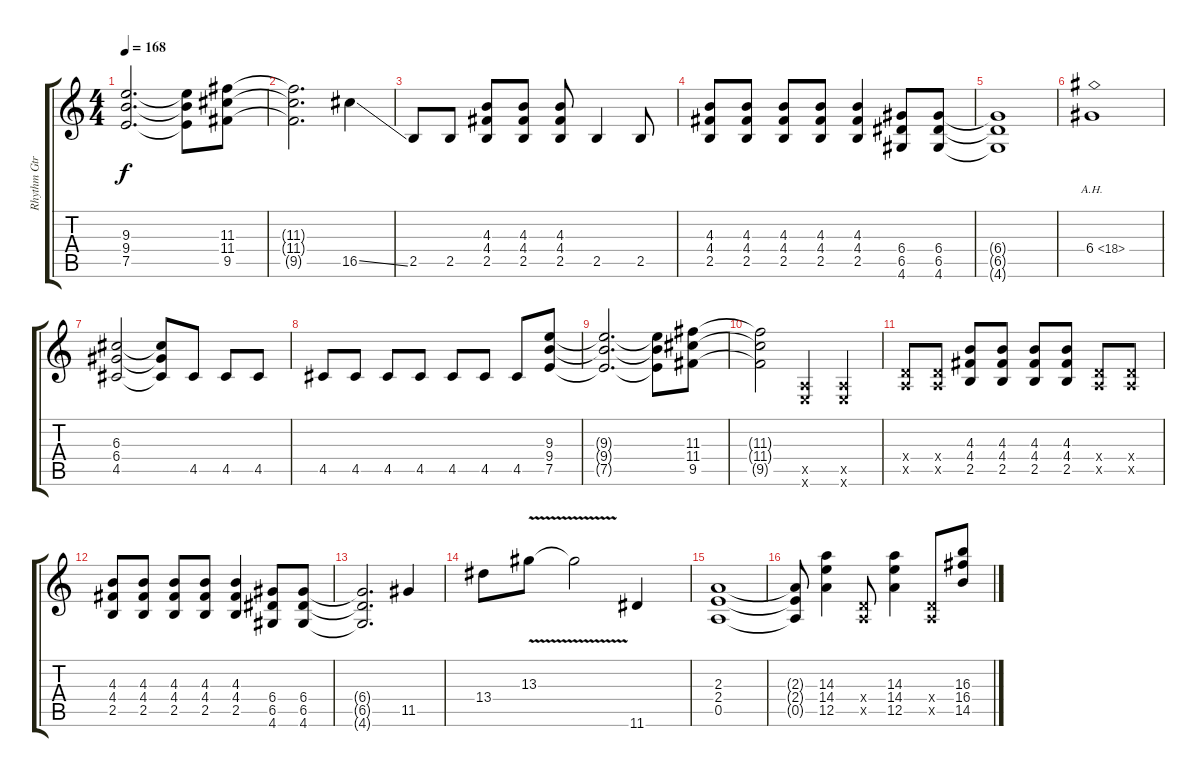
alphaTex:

\track ("Rhythm Gtr.1" "Rhythm Gtr") {instrument distortionguitar}
\staff {score tabs}
\tuning (E4 B3 G3 D3 A2 E2) {hide}
\ts (4 4)
\tempo 168
\clef g2
\ks c
(9.3{t} 9.4{t} 7.5{t}).2{d dy f} (9.3{t} 9.4{t} 7.5{t}).8 (11.3 11.4 9.5).8 |
(11.3{t} 11.4{t} 9.5{t}).2{d} 16.5{ss}.4 |
2.5.8 2.5.8 (4.3 4.4 2.5).8 (4.3 4.4 2.5).8 (4.3 4.4 2.5).8 2.5.4 2.5.8 |
(4.3 4.4 2.5).8 (4.3 4.4 2.5).8 (4.3 4.4 2.5).8 (4.3 4.4 2.5).8 (4.3 4.4 2.5).4 (6.4 6.5 4.6).8 (6.4 6.5 4.6).8 |
(6.4{t} 6.5{t} 4.6{t}).1 |
6.4{ah 12}.1 |
(6.3 6.4 4.5).2 (6.3{t} 6.4{t} 4.5{t}).8 4.5.8 4.5.8 4.5.8 |
4.5.8 4.5.8 4.5.8 4.5.8 4.5.8 4.5.8 4.5.8 (9.3 9.4 7.5).8 |
(9.3{t} 9.4{t} 7.5{t}).2{d} (9.3{t} 9.4{t} 7.5{t}).8 (11.3 11.4 9.5).8 |
(11.3{t} 11.4{t} 9.5{t}).2 (0.5{x} 0.6{x}).4 (0.5{x} 0.6{x}).4 |
(0.4{x} 0.5{x}).8 (0.4{x} 0.5{x}).8 (4.3 4.4 2.5).8 (4.3 4.4 2.5).8 (4.3 4.4 2.5).8 (4.3 4.4 2.5).8 (0.4{x} 0.5{x}).8 (0.4{x} 0.5{x}).8 |
(4.3 4.4 2.5).8 (4.3 4.4 2.5).8 (4.3 4.4 2.5).8 (4.3 4.4 2.5).8 (4.3 4.4 2.5).4 (6.4 6.5 4.6).8 (6.4 6.5 4.6).8 |
(6.4{t} 6.5{t} 4.6{t}).2{d} 11.5.4 |
13.4.8 13.3{v}.8 13.3{t}.2 11.6.4 |
(2.3 2.4 0.5).1 |
(2.3{t} 2.4{t} 0.5{t}).8 (14.3 14.4 12.5).4 (0.4{x} 0.5{x}).8 (14.3 14.4 12.5).4 (0.4{x} 0.5{x}).8 (16.3 16.4 14.5).8
